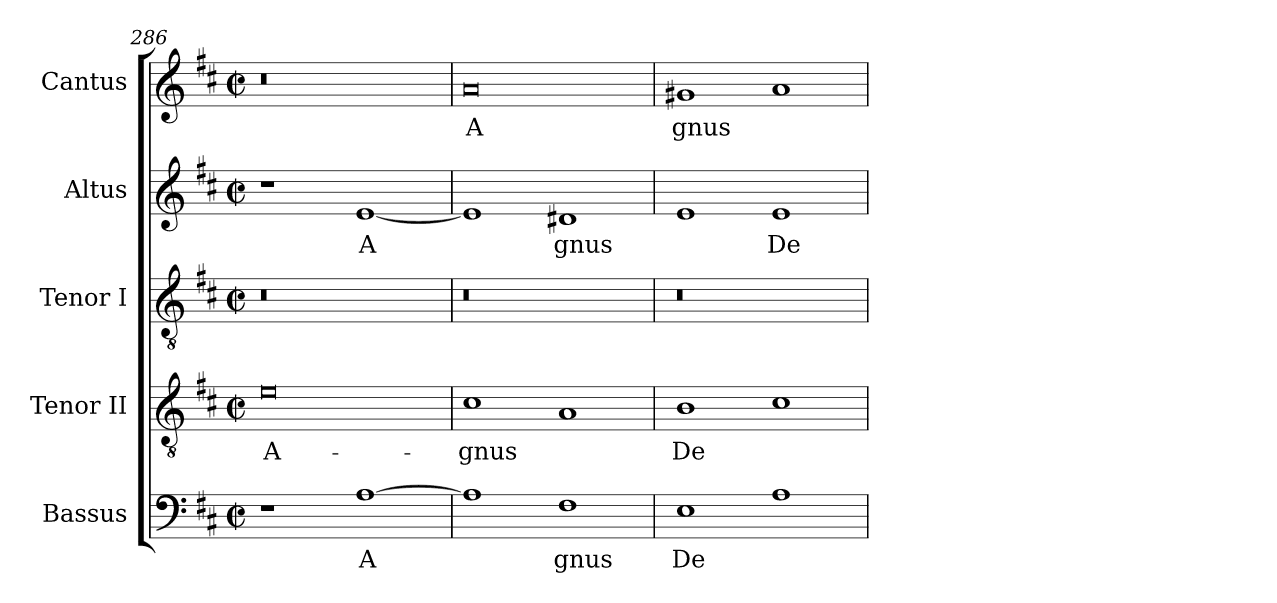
**kern	**text	**kern	**text	**kern	**kern	**text	**kern	**text
*part5	*part5	*part4	*part4	*part3	*part2	*part2	*part1	*part1
*staff5	*staff5	*staff4	*staff4	*staff3	*staff2	*staff2	*staff1	*staff1
*I"Bassus	*	*I"Tenor II	*	*I"Tenor I	*I"Altus	*	*I"Cantus	*
*I'B	*	*I'T II	*	*I'T I	*I'A	*	*I'C	*
!!LO:LB:g=z
*clefF4	*	*clefGv2	*	*clefGv2	*clefG2	*	*clefG2	*
*k[f#c#]	*	*k[f#c#]	*	*k[f#c#]	*k[f#c#]	*	*k[f#c#]	*
*D:	*	*D:	*	*D:	*D:	*	*D:	*
*M2/2	*	*M2/2	*	*M2/2	*M2/2	*	*M2/2	*
*met(c|)	*	*met(c|)	*	*met(c|)	*met(c|)	*	*met(c|)	*
=286	=286	=286	=286	=286	=286	=286	=286	=286
!	!	!	!LO:LY:b:cj	!	!	!	!	!
1r	.	0e	A-	0r	1r	.	0r	.
!	!LO:LY:b:cj	!	!	!	!	!LO:LY:b:cj	!	!
[>1A	A	.	.	.	[<1e	A-	.	.
=287	=287	=287	=287	=287	=287	=287	=287	=287
!	!LO:LY:b:cj	!	!LO:LY:b:cj	!	!	!LO:LY:b:cj	!	!LO:LY:b:cj
1A]	.	1c#	-gnus	0r	1e]	--	0a	A
!	!LO:LY:b:cj	!	!LO:LY:b:cj	!	!	!LO:LY:b:cj	!	!
1F#	gnus	1A	.	.	1d#X	-gnus	.	.
=288	=288	=288	=288	=288	=288	=288	=288	=288
!	!LO:LY:b:cj	!	!LO:LY:b:cj	!	!	!LO:LY:b:cj	!	!LO:LY:b:cj
1E	De	1B	De-	0r	1e	.	1g#X	gnus
!	!LO:LY:b:cj	!	!LO:LY:b:cj	!	!	!LO:LY:b:cj	!	!LO:LY:b:cj
1A	.	1c#	--	.	1e	De-	1a	.
=	=	=	=	=	=	=	=	=
*-	*-	*-	*-	*-	*-	*-	*-	*-
